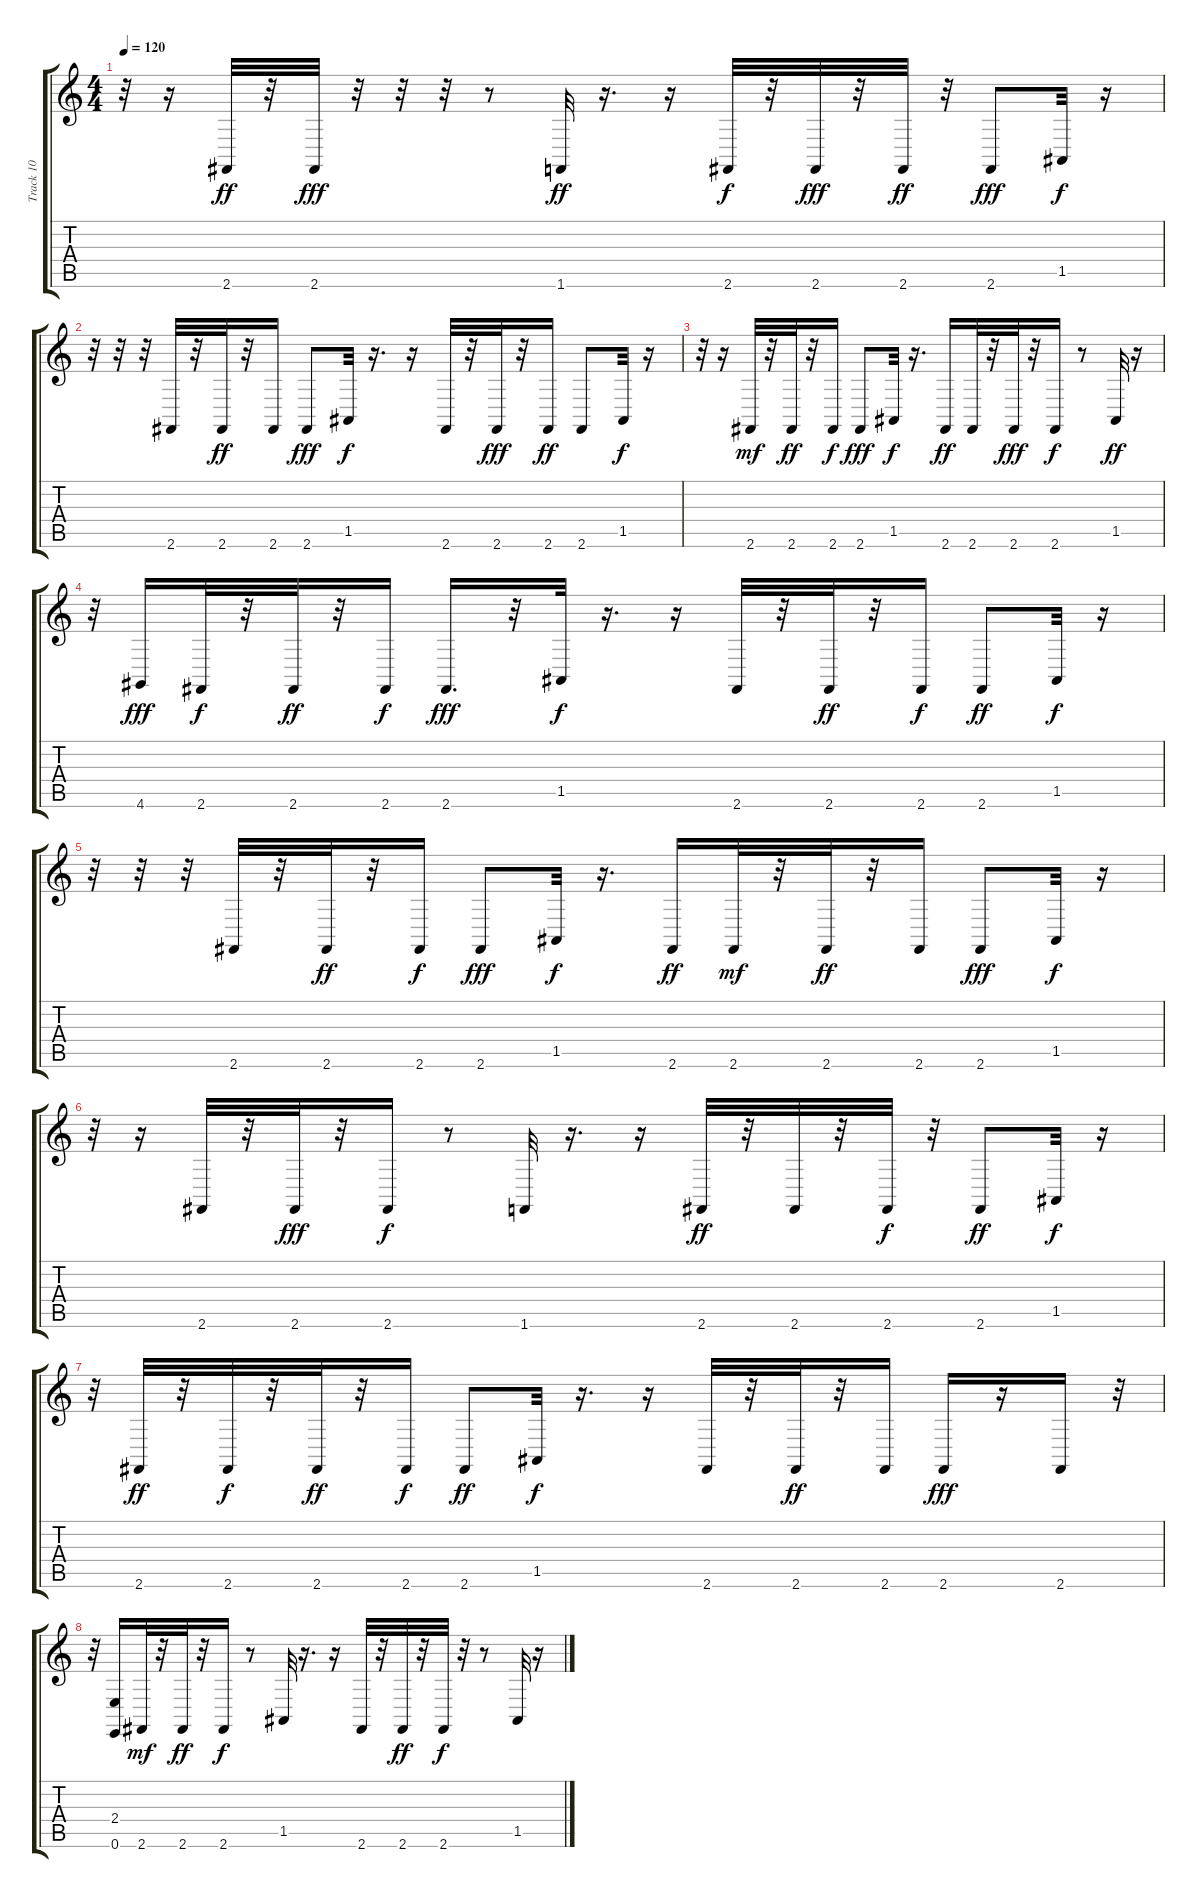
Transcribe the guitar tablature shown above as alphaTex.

\track ("Track 10" "Track 10") {instrument drawbarorgan}
\staff {score tabs}
\tuning (E4 B3 G3 D3 A2 E2) {hide}
\ts (4 4)
\tempo 120
\clef g2
\ks c
r.32{dy ff} r.16 2.6.32 r.32 2.6.32{dy fff} r.32 r.32 r.32 r.8 1.6.32{dy ff} r.16{d} r.16 2.6.32{dy f} r.32 2.6.32{dy fff} r.32 2.6.32{dy ff} r.32 2.6.8{dy fff} 1.5.32{dy f} r.16 |
r.32 r.32 r.32 2.6.32 r.32 2.6.32{dy ff} r.32 2.6.16 2.6.8{dy fff} 1.5.32{dy f} r.16{d} r.16 2.6.32 r.32 2.6.32{dy fff} r.32 2.6.16{dy ff} 2.6.8 1.5.32{dy f} r.16 |
r.32 r.16 2.6.32{dy mf} r.32 2.6.32{dy ff} r.32 2.6.16{dy f} 2.6.8{dy fff} 1.5.32{dy f} r.16{d} 2.6.16{dy ff} 2.6.32 r.32 2.6.32{dy fff} r.32 2.6.16{dy f} r.8 1.5.32{dy ff} r.16 |
r.32 4.6.16{dy fff} 2.6.32{dy f} r.32 2.6.32{dy ff} r.32 2.6.16{dy f} 2.6.16{d dy fff} r.32 1.5.32{dy f} r.16{d} r.16 2.6.32 r.32 2.6.32{dy ff} r.32 2.6.16{dy f} 2.6.8{dy ff} 1.5.32{dy f} r.16 |
r.32 r.32 r.32 2.6.32 r.32 2.6.32{dy ff} r.32 2.6.16{dy f} 2.6.8{dy fff} 1.5.32{dy f} r.16{d} 2.6.16{dy ff} 2.6.32{dy mf} r.32 2.6.32{dy ff} r.32 2.6.16 2.6.8{dy fff} 1.5.32{dy f} r.16 |
r.32 r.16 2.6.32 r.32 2.6.32{dy fff} r.32 2.6.16{dy f} r.8 1.6.32 r.16{d} r.16 2.6.32{dy ff} r.32 2.6.32 r.32 2.6.32{dy f} r.32 2.6.8{dy ff} 1.5.32{dy f} r.16 |
r.32 2.6.32{dy ff} r.32 2.6.32{dy f} r.32 2.6.32{dy ff} r.32 2.6.16{dy f} 2.6.8{dy ff} 1.5.32{dy f} r.16{d} r.16 2.6.32 r.32 2.6.32{dy ff} r.32 2.6.16 2.6.16{dy fff} r.16 2.6.16 r.32 |
r.32 (2.4 0.6).16 2.6.32{dy mf} r.32 2.6.32{dy ff} r.32 2.6.16{dy f} r.8 1.5.32 r.16{d} r.16 2.6.32 r.32 2.6.32{dy ff} r.32 2.6.32{dy f} r.32 r.8 1.5.32 r.16
